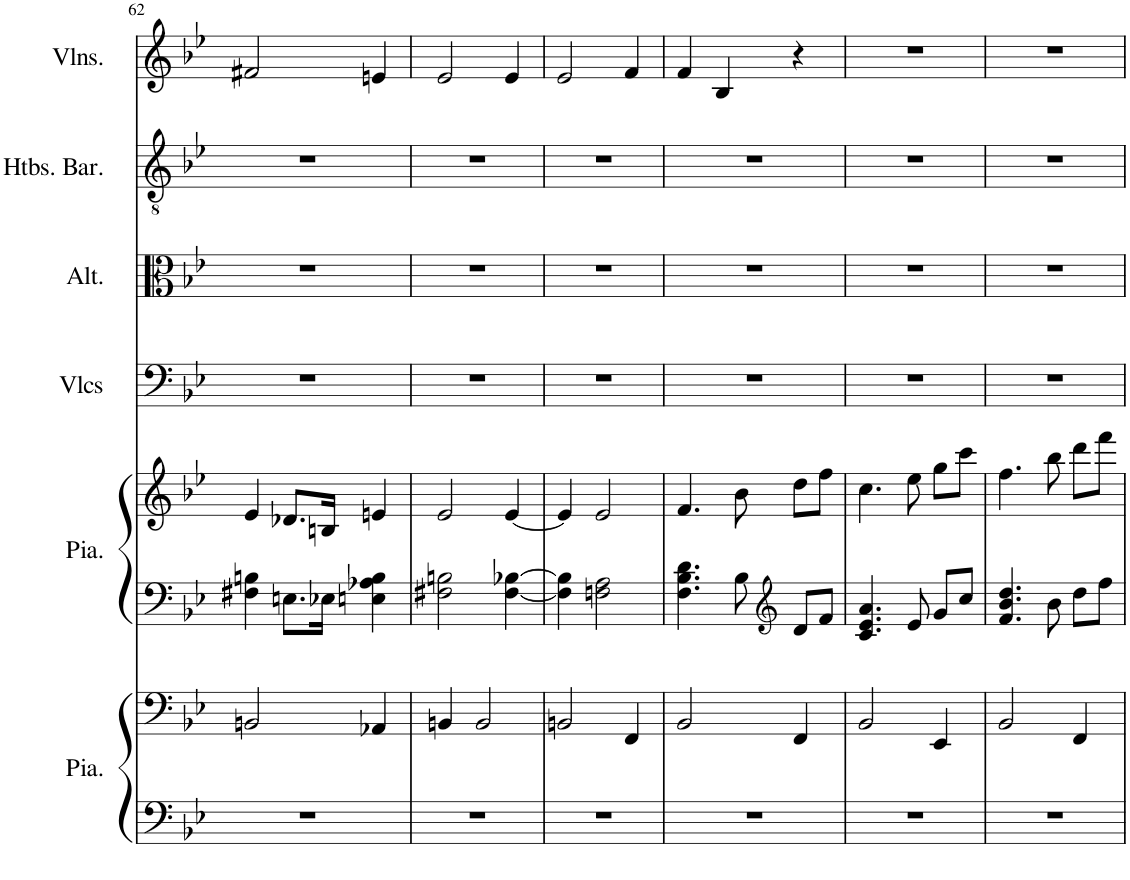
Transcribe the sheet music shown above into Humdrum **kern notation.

**kern	**kern	**kern	**kern	**kern	**kern	**kern	**kern
*part6	*part6	*part5	*part5	*part4	*part3	*part2	*part1
*staff8	*staff7	*staff6	*staff5	*staff4	*staff3	*staff2	*staff1
*I"Piano, Pedals	*	*I"Piano, Organ	*	*I"Violoncelles, Bass	*I"Altos, Tenor	*I"Hautbois Baryton, Alto	*I"Violons, Soprano
*I'Pia.	*	*I'Pia.	*	*I'Vlcs	*I'Alt.	*I'Htbs. Bar.	*I'Vlns.
!!LO:PB:g=z
*clefF4	*clefF4	*clefF4	*clefG2	*clefF4	*clefC3	*clefGv2	*clefG2
*k[b-e-]	*k[b-e-]	*k[b-e-]	*k[b-e-]	*k[b-e-]	*k[b-e-]	*k[b-e-]	*k[b-e-]
*M3/4	*M3/4	*M3/4	*M3/4	*M3/4	*M3/4	*M3/4	*M3/4
=62	=62	=62	=62	=62	=62	=62	=62
2.r	2BBn/	4F#X\ 4Bn\	4e-/	2.r	2.r	2.r	2f#X/
.	.	8.En\L	8.d-X/L	.	.	.	.
.	.	16E-X\Jk	16Bn/Jk	.	.	.	.
.	4AA-X/	4En\ 4A-X\ 4B\	4en/	.	.	.	4en/
=63	=63	=63	=63	=63	=63	=63	=63
2.r	4BBn/	2F#X\ 2Bn\	2e-/	2.r	2.r	2.r	2e-/
.	2BB/	.	.	.	.	.	.
.	.	[4F#\ [4B-X\	[4e-/	.	.	.	4e-/
=64	=64	=64	=64	=64	=64	=64	=64
2.r	2BBn/	4F#\] 4B-\]	4e-/]	2.r	2.r	2.r	2e-/
.	.	2Fn\ 2A\	2e-/	.	.	.	.
.	4FF/	.	.	.	.	.	4f/
=65	=65	=65	=65	=65	=65	=65	=65
2.r	2BB-/	4.F\ 4.B-\ 4.d\	4.f/	2.r	2.r	2.r	4f/
.	.	.	.	.	.	.	4B-/
.	.	8B-\	8b-\	.	.	.	.
*	*	*clefG2	*	*	*	*	*
.	4FF/	8d/L	8dd\L	.	.	.	4r
.	.	8f/J	8ff\J	.	.	.	.
=66	=66	=66	=66	=66	=66	=66	=66
2.r	2BB-/	4.c/ 4.e-/ 4.a/	4.cc\	2.r	2.r	2.r	2.r
.	.	8e-/	8ee-\	.	.	.	.
.	4EE-/	8g/L	8gg\L	.	.	.	.
.	.	8cc/J	8ccc\J	.	.	.	.
=67	=67	=67	=67	=67	=67	=67	=67
2.r	2BB-/	4.f/ 4.b-/ 4.dd/	4.ff\	2.r	2.r	2.r	2.r
.	.	8b-\	8bb-\	.	.	.	.
.	4FF/	8dd\L	8ddd\L	.	.	.	.
.	.	8ff\J	8fff\J	.	.	.	.
=	=	=	=	=	=	=	=
*-	*-	*-	*-	*-	*-	*-	*-
